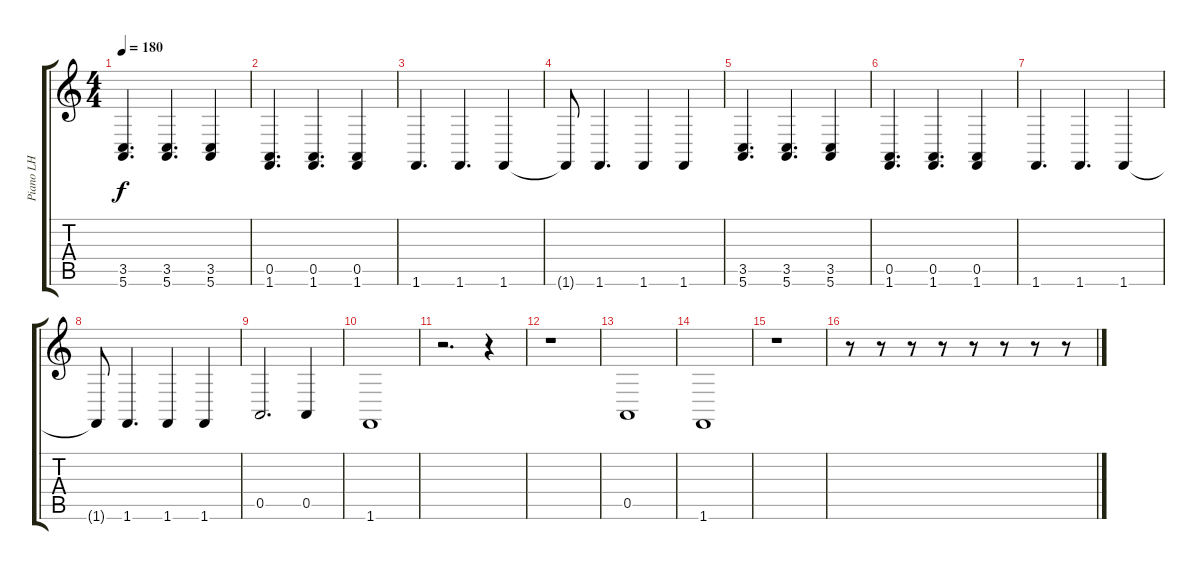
\track ("Piano LH" "Piano LH") {instrument acousticgrandpiano}
\staff {score tabs}
\tuning (E4 B3 G3 D3 A2 E2) {hide}
\ts (4 4)
\tempo 180
\clef g2
\ks c
(3.5 5.6).4{d dy f} (3.5 5.6).4{d} (3.5 5.6).4 |
(0.5 1.6).4{d} (0.5 1.6).4{d} (0.5 1.6).4 |
1.6.4{d} 1.6.4{d} 1.6.4 |
1.6{t}.8 1.6.4{d} 1.6.4 1.6.4 |
(3.5 5.6).4{d} (3.5 5.6).4{d} (3.5 5.6).4 |
(0.5 1.6).4{d} (0.5 1.6).4{d} (0.5 1.6).4 |
1.6.4{d} 1.6.4{d} 1.6.4 |
1.6{t}.8 1.6.4{d} 1.6.4 1.6.4 |
0.5.2{d} 0.5.4 |
1.6.1 |
r.2{d} r.4 |
r.1 |
0.5.1 |
1.6.1 |
r.1 |
r.8 r.8 r.8 r.8 r.8 r.8 r.8 r.8
